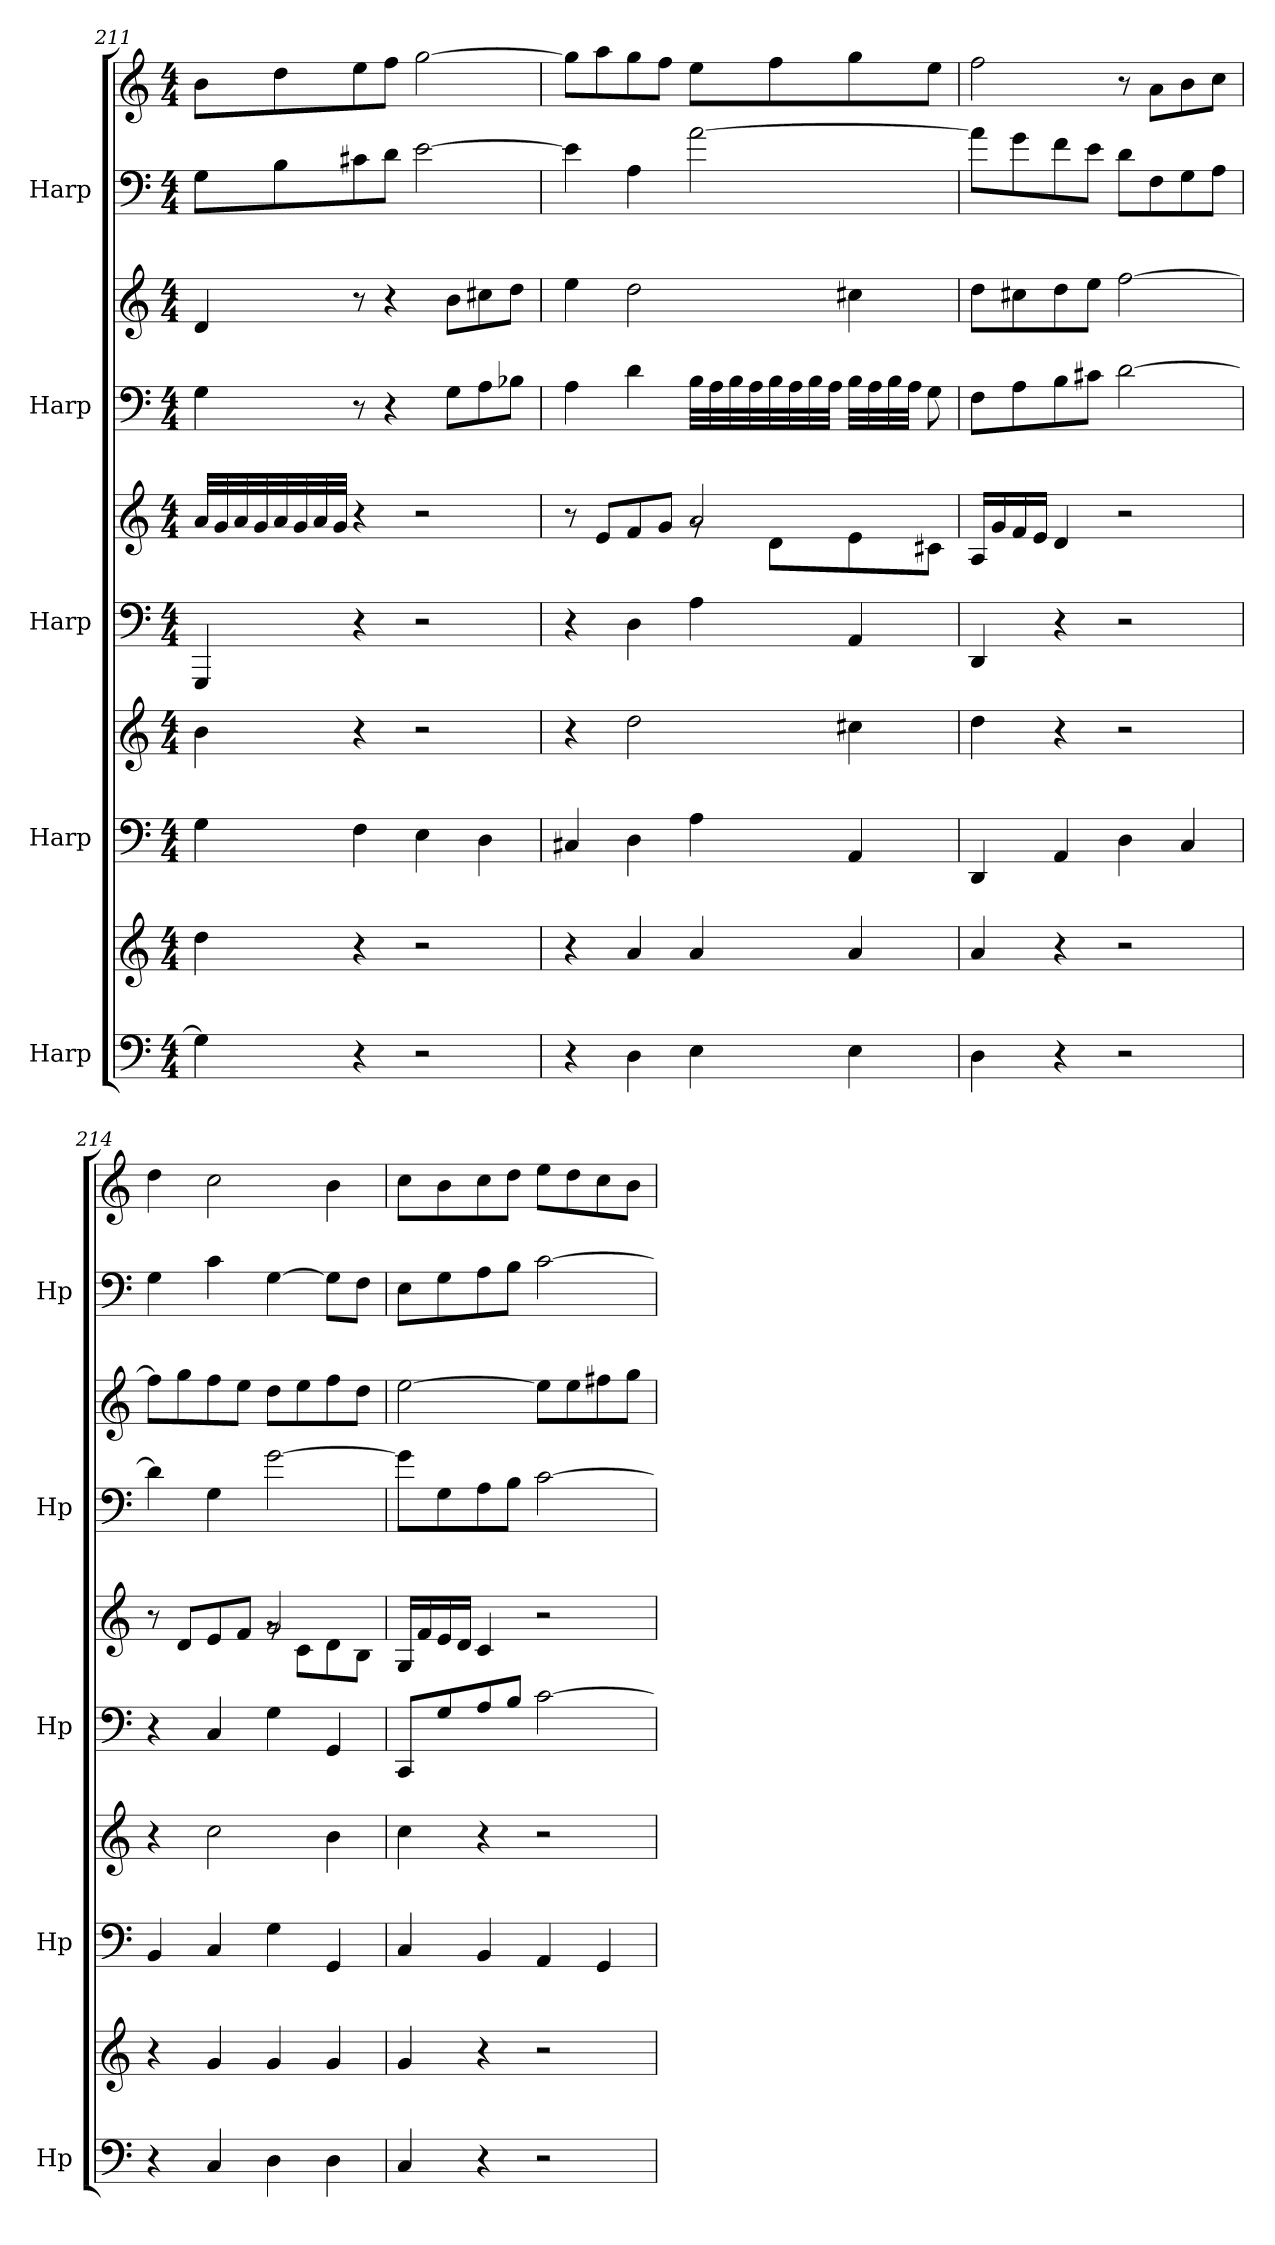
**kern	**kern	**kern	**kern	**kern	**kern	**kern	**kern	**kern	**kern
*part5	*part5	*part4	*part4	*part3	*part3	*part2	*part2	*part1	*part1
*staff10	*staff9	*staff8	*staff7	*staff6	*staff5	*staff4	*staff3	*staff2	*staff1
*I"Harp	*	*I"Harp	*	*I"Harp	*	*I"Harp	*	*I"Harp	*
*I'Hp	*	*I'Hp	*	*I'Hp	*	*I'Hp	*	*I'Hp	*
*clefF4	*clefG2	*clefF4	*clefG2	*clefF4	*clefG2	*clefF4	*clefG2	*clefF4	*clefG2
*k[]	*k[]	*k[]	*k[]	*k[]	*k[]	*k[]	*k[]	*k[]	*k[]
*M4/4	*M4/4	*M4/4	*M4/4	*M4/4	*M4/4	*M4/4	*M4/4	*M4/4	*M4/4
=211	=211	=211	=211	=211	=211	=211	=211	=211	=211
4G\]	4dd\	4G\	4b\	4GGG/	32a/LLL	4G\	4d/	8G\L	8b\L
.	.	.	.	.	32g/	.	.	.	.
.	.	.	.	.	32a/	.	.	.	.
.	.	.	.	.	32g/	.	.	.	.
.	.	.	.	.	32a/	.	.	8B\	8dd\
.	.	.	.	.	32g/	.	.	.	.
.	.	.	.	.	32a/	.	.	.	.
.	.	.	.	.	32g/JJJ	.	.	.	.
4r	4r	4F\	4r	4r	4r	8r	8r	8c#X\	8ee\
.	.	.	.	.	.	4r	4r	8d\J	8ff\J
2r	2r	4E\	2r	2r	2r	.	.	[2e\	[2gg\
.	.	.	.	.	.	8G\L	8b\L	.	.
.	.	4D\	.	.	.	8A\	8cc#X\	.	.
.	.	.	.	.	.	8B-X\J	8dd\J	.	.
!!LO:PB:g=z
=212	=212	=212	=212	=212	=212	=212	=212	=212	=212
*	*	*	*	*	*^	*	*	*	*
4r	4r	4C#X/	4r	4r	8r	2ryy	4A\	4ee\	4e\]	8gg\L]
.	.	.	.	.	8e/L	.	.	.	.	8aa\
4D\	4a/	4D\	2dd\	4D\	8f/	.	4d\	2dd\	4A\	8gg\
.	.	.	.	.	8g/J	.	.	.	.	8ff\J
4E\	4a/	4A\	.	4A\	2a/	8rg	32B\LLL	.	[2a\	8ee\L
.	.	.	.	.	.	.	32A\	.	.	.
.	.	.	.	.	.	.	32B\	.	.	.
.	.	.	.	.	.	.	32A\	.	.	.
.	.	.	.	.	.	8d\L	32B\	.	.	8ff\
.	.	.	.	.	.	.	32A\	.	.	.
.	.	.	.	.	.	.	32B\	.	.	.
.	.	.	.	.	.	.	32A\JJJ	.	.	.
4E\	4a/	4AA/	4cc#X\	4AA/	.	8e\	32B\LLL	4cc#X\	.	8gg\
.	.	.	.	.	.	.	32A\	.	.	.
.	.	.	.	.	.	.	32B\	.	.	.
.	.	.	.	.	.	.	32A\JJJ	.	.	.
.	.	.	.	.	.	8c#X\J	8G\	.	.	8ee\J
*	*	*	*	*	*v	*v	*	*	*	*
=213	=213	=213	=213	=213	=213	=213	=213	=213	=213
4D\	4a/	4DD/	4dd\	4DD/	16A/LL	8F\L	8dd\L	8a\L]	2ff\
.	.	.	.	.	16g/	.	.	.	.
.	.	.	.	.	16f/	8A\	8cc#X\	8g\	.
.	.	.	.	.	16e/JJ	.	.	.	.
4r	4r	4AA/	4r	4r	4d/	8B\	8dd\	8f\	.
.	.	.	.	.	.	8c#X\J	8ee\J	8e\J	.
2r	2r	4D\	2r	2r	2r	[2d\	[2ff\	8d\L	8r
.	.	.	.	.	.	.	.	8F\	8a\L
.	.	4C/	.	.	.	.	.	8G\	8b\
.	.	.	.	.	.	.	.	8A\J	8cc\J
=214	=214	=214	=214	=214	=214	=214	=214	=214	=214
*	*	*	*	*	*^	*	*	*	*
4r	4r	4BB/	4r	4r	8r	2ryy	4d\]	8ff\L]	4G\	4dd\
.	.	.	.	.	8d/L	.	.	8gg\	.	.
4C/	4g/	4C/	2cc\	4C/	8e/	.	4G\	8ff\	4c\	2cc\
.	.	.	.	.	8f/J	.	.	8ee\J	.	.
4D\	4g/	4G\	.	4G\	2g/	8rg	[2g\	8dd\L	[4G\	.
.	.	.	.	.	.	8c\L	.	8ee\	.	.
4D\	4g/	4GG/	4b\	4GG/	.	8d\	.	8ff\	8G\L]	4b\
.	.	.	.	.	.	8B\J	.	8dd\J	8F\J	.
*	*	*	*	*	*v	*v	*	*	*	*
!!LO:PB:g=z
=215	=215	=215	=215	=215	=215	=215	=215	=215	=215
4C/	4g/	4C/	4cc\	8CC/L	16G/LL	8g\L]	[2ee\	8E\L	8cc\L
.	.	.	.	.	16f/	.	.	.	.
.	.	.	.	8G/	16e/	8G\	.	8G\	8b\
.	.	.	.	.	16d/JJ	.	.	.	.
4r	4r	4BB/	4r	8A/	4c/	8A\	.	8A\	8cc\
.	.	.	.	8B/J	.	8B\J	.	8B\J	8dd\J
2r	2r	4AA/	2r	[2c\	2r	[2c\	8ee\L]	[2c\	8ee\L
.	.	.	.	.	.	.	8ee\	.	8dd\
.	.	4GG/	.	.	.	.	8ff#X\	.	8cc\
.	.	.	.	.	.	.	8gg\J	.	8b\J
=	=	=	=	=	=	=	=	=	=
*-	*-	*-	*-	*-	*-	*-	*-	*-	*-
